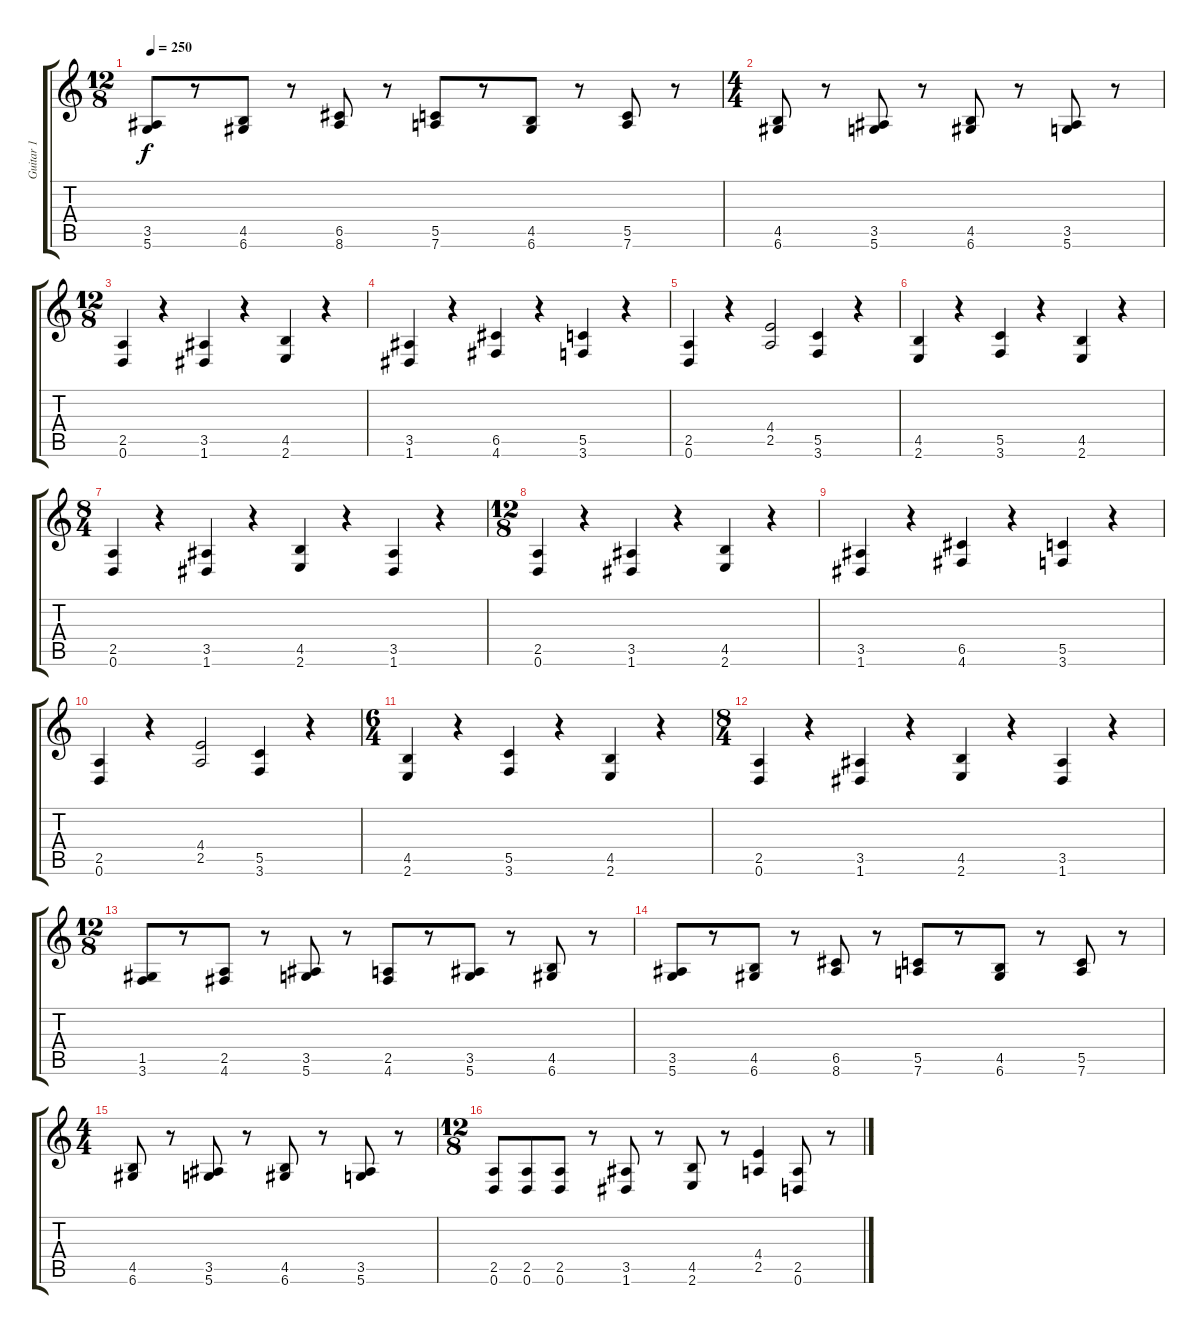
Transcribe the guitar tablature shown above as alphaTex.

\track ("Guitar 1" "Guitar 1") {instrument distortionguitar}
\staff {score tabs}
\tuning (D4 A3 F3 C3 G2 D2) {hide}
\ts (12 8)
\tempo 250
\clef g2
\ks c
(3.5 5.6).8{dy f} r.8 (4.5 6.6).8 r.8 (6.5 8.6).8 r.8 (5.5 7.6).8 r.8 (4.5 6.6).8 r.8 (5.5 7.6).8 r.8 |
\ts (4 4)
(4.5 6.6).8 r.8 (3.5 5.6).8 r.8 (4.5 6.6).8 r.8 (3.5 5.6).8 r.8 |
\ts (12 8)
(2.5 0.6).4 r.4 (3.5 1.6).4 r.4 (4.5 2.6).4 r.4 |
(3.5 1.6).4 r.4 (6.5 4.6).4 r.4 (5.5 3.6).4 r.4 |
(2.5 0.6).4 r.4 (4.4 2.5).2 (5.5 3.6).4 r.4 |
(4.5 2.6).4 r.4 (5.5 3.6).4 r.4 (4.5 2.6).4 r.4 |
\ts (8 4)
(2.5 0.6).4 r.4 (3.5 1.6).4 r.4 (4.5 2.6).4 r.4 (3.5 1.6).4 r.4 |
\ts (12 8)
(2.5 0.6).4 r.4 (3.5 1.6).4 r.4 (4.5 2.6).4 r.4 |
(3.5 1.6).4 r.4 (6.5 4.6).4 r.4 (5.5 3.6).4 r.4 |
(2.5 0.6).4 r.4 (4.4 2.5).2 (5.5 3.6).4 r.4 |
\ts (6 4)
(4.5 2.6).4 r.4 (5.5 3.6).4 r.4 (4.5 2.6).4 r.4 |
\ts (8 4)
(2.5 0.6).4 r.4 (3.5 1.6).4 r.4 (4.5 2.6).4 r.4 (3.5 1.6).4 r.4 |
\ts (12 8)
(1.5 3.6).8 r.8 (2.5 4.6).8 r.8 (3.5 5.6).8 r.8 (2.5 4.6).8 r.8 (3.5 5.6).8 r.8 (4.5 6.6).8 r.8 |
(3.5 5.6).8 r.8 (4.5 6.6).8 r.8 (6.5 8.6).8 r.8 (5.5 7.6).8 r.8 (4.5 6.6).8 r.8 (5.5 7.6).8 r.8 |
\ts (4 4)
(4.5 6.6).8 r.8 (3.5 5.6).8 r.8 (4.5 6.6).8 r.8 (3.5 5.6).8 r.8 |
\ts (12 8)
(2.5 0.6).8 (2.5 0.6).8 (2.5 0.6).8 r.8 (3.5 1.6).8 r.8 (4.5 2.6).8 r.8 (4.4 2.5).4 (2.5 0.6).8 r.8
